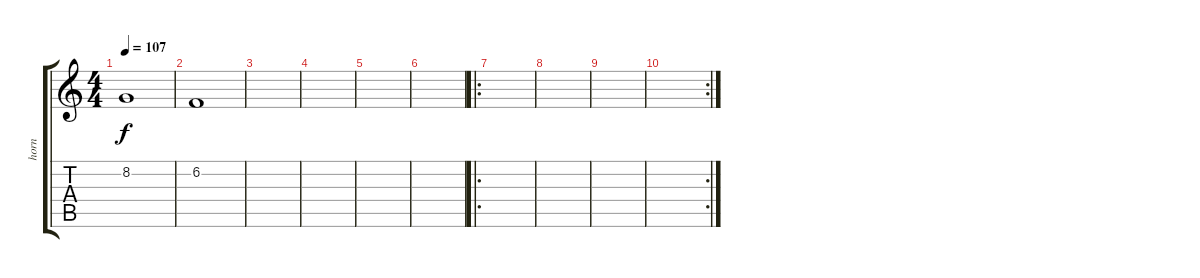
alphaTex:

\track ("horn" "horn") {instrument frenchhorn}
\staff {score tabs}
\tuning (E4 B3 G3 D3 A2 E2) {hide}
\ts (4 4)
\tempo 107
\clef g2
\ks c
8.2.1{dy f} |
6.2.1 |
|
|
|
|
\ro
|
|
|
\rc 2
